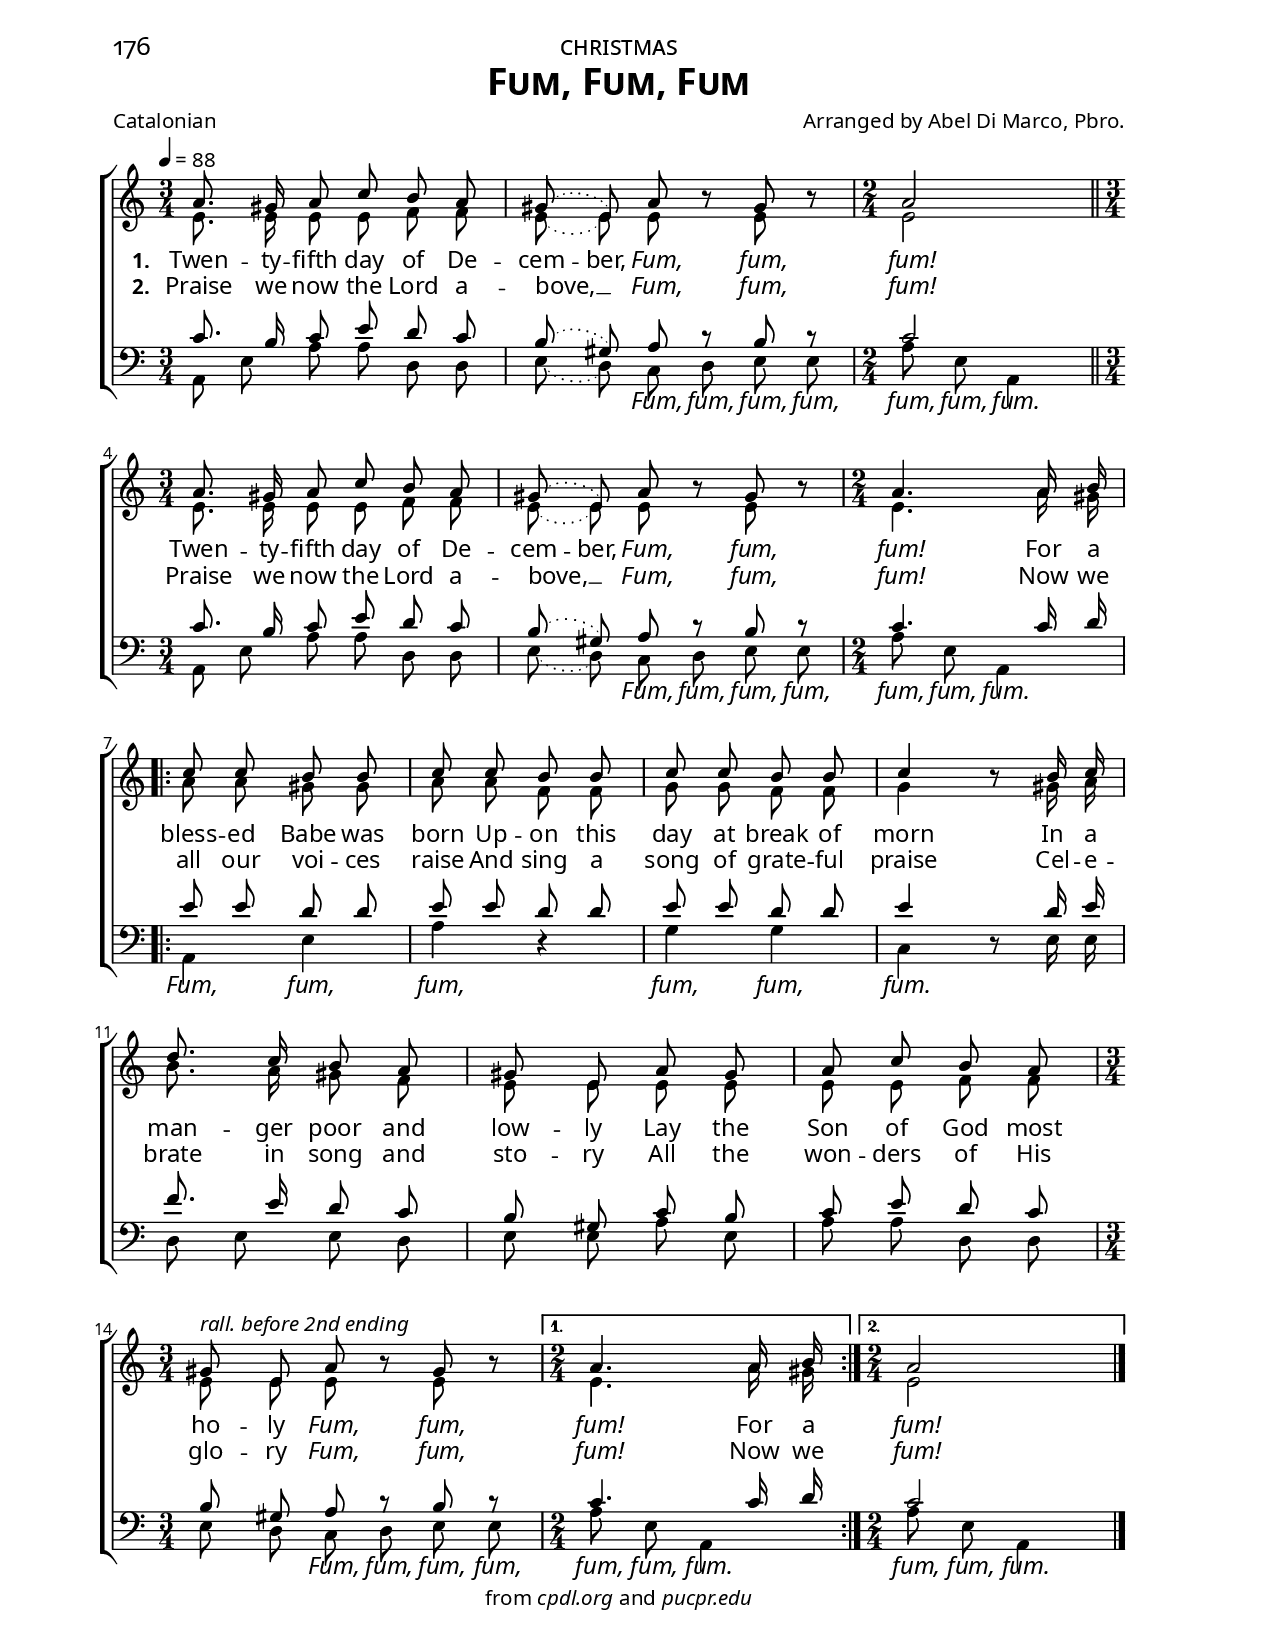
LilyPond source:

\version "2.14.2"
\include "util.ly"
\header {
  title = \markup{\override #'(font-name . "Garamond Premier Pro Semibold"){ \abs-fontsize #18 \smallCapsOldStyle"Fum, Fum, Fum"}}
  poet = \markup\oldStyleNum"Catalonian"
  composer = \markup\oldStyleNum"Arranged by Abel Di Marco, Pbro."
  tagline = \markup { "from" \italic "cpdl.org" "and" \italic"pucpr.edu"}
}
\paper {
  %print-all-headers = ##t
  paper-height = 11\in
  paper-width = 8.5\in
  indent = 0\in
  %system-system-spacing = #'((basic-distance . 10) (padding . 0))
  system-system-spacing =
    #'((basic-distance . 0)
       (minimum-distance . 0)
       (padding . -5)
       (stretchability . 100))
  ragged-last-bottom = ##f
  ragged-bottom = ##f
  two-sided = ##t
  inner-margin = 1\in
  outer-margin = 0.75\in
  top-margin = 0.26\in
  bottom-margin = 0.25\in
  first-page-number = #176
  print-first-page-number = ##t
  headerLine = \markup{\override #'(font-name . "Garamond Premier Pro") \smallCapsOldStyle"christmas"}
  oddHeaderMarkup = \markup\fill-line{
     \override #'(font-name . "Garamond Premier Pro")\abs-fontsize #12.5
     \combine 
        \fill-line{"" \on-the-fly #print-page-number-check-first
        \oldStylePageNum""
        }
        \fill-line{\headerLine}
  }
  evenHeaderMarkup = \markup {
     \override #'(font-name . "Garamond Premier Pro")\abs-fontsize #12.5
     \combine
        \on-the-fly #print-page-number-check-first
        \oldStylePageNum""
        \fill-line{\headerLine}
  }
}
#(set-global-staff-size 18) \paper{ #(define fonts (make-pango-font-tree "Garamond Premier Pro" "Garamond Premier Pro" "Garamond Premier Pro" (/ 18 20))) }
global = {
  \key c \major
  \time 3/4
  \autoBeamOff
  \override DynamicLineSpanner #'staff-padding = #0.0
  \override DynamicLineSpanner #'Y-extent = #'(-1 . 1)
}

sopMusic = \relative c' {
  \slurDotted
  \tempo 4 = 88
  a'8. gis16 a8 c b a |
  gis( e) a b8\rest gis b\rest
  \time 2/4 a2 \bar "||" \break
  
  \time 3/4 a8. gis16 a8 c b a |
  gis( e) a b8\rest gis b\rest
  \time 2/4 a4. a16 b | \break
  \repeat volta 2 {
    c8 c b b |
    
    c c b b |
    c c b b |
    c4 b8\rest b16 c |
    d8. c16 b8 a |
    gis e a gis |
    
    %page2
    a8 c b a |
    \time 3/4 gis8^\markup\italic"rall. before 2nd ending" e a b\rest gis b\rest |
  }
  \alternative {
    {
      \time 2/4 a4. a16 b
    }
    {
      \time 2/4 a2 \bar "|."
    }
  }
}
sopWords = \lyricmode {
  
}

altoMusic = \relative c' {
  \slurDotted
  e8. e16 e8 e f f |
  e( e) e s e s |
  e2 |
  
  e8. e16 e8 e f f |
  e( e) e s e s |
  e4. a16 gis |
  a8 a gis gis |
  
  a a f f |
  g g f f |
  g4 s8 gis16 a |
  b8. a16 gis8 f |
  e e e e |
  
  %page2
  e e f f |
  e e e s e s |
  e4. a16 gis |
  
  e2 \bar "|."
}
altoWords = \lyricmode {
  \dropLyricsV
  \set ignoreMelismata = ##t
  \set stanza = #"1. "
  Twen -- ty -- fifth day of De -- cem -- ber,
  \markup\italic Fum, \markup\italic fum, \markup\italic fum!
  Twen -- ty -- fifth day of De -- cem -- ber,
  \markup\italic Fum, \markup\italic fum, \markup\italic fum!
  
  For a bless -- ed Babe was born
  Up -- on this day at break of morn
  In a man -- ger poor and low -- ly
  Lay the Son of God most ho -- ly
  \markup\italic Fum, \markup\italic fum, \markup\italic fum!
  
  For a
  \markup\italic fum!
  
}
altoWordsII = \lyricmode {
  \dropLyricsV
  \set ignoreMelismata = ##t
%\markup\italic
  \set stanza = #"2. "
  Praise we now the Lord a -- bove, __ _
  \markup\italic Fum, \markup\italic fum, \markup\italic fum!
  Praise we now the Lord a -- bove, __ _
  \markup\italic Fum, \markup\italic fum, \markup\italic fum!
  Now we all our voi -- ces raise
  And sing a song of grate -- ful praise
  Cel -- e -- brate in song and sto -- ry
  All the won -- ders of His glo -- ry
  \markup\italic Fum, \markup\italic fum, \markup\italic fum!
  
  Now we
  \markup\italic fum!
}
altoWordsIII = \lyricmode {
  \set stanza = #"3. "
  \set ignoreMelismata = ##t
}
altoWordsIV = \lyricmode {
  \set stanza = #"4. "
  \set ignoreMelismata = ##t
}
altoWordsV = \lyricmode {
  \set stanza = #"5. "
  \set ignoreMelismata = ##t
}
altoWordsVI = \lyricmode {
  \set stanza = #"6. "
  \set ignoreMelismata = ##t
}
tenorMusic = \relative c' {
  \slurDotted
  c8. b16 c8 e d c |
  b( gis) a r b r |
  c2 |
  
  c8. b16 c8 e d c |
  b( gis) a r b r |
  c4. c16 d |
  e8 e d d |
  
  e e d d |
  e e d d |
  e4 s8 d16 e |
  f8. e16 d8 c |
  b gis c b |
  
  %page2
  c8 e d c |
  b gis a r b r |
  c4. c16 d |
  
  c2 \bar "|."
}
tenorWords = \lyricmode {

}

bassMusic = \relative c {
  \slurDotted
  a8 e' a a d, d |
  e( d) c d e e |
  a e a,4 |
  
  a8 e' a a d, d |
  e( d) c d e e |
  a e a,4 |
  a e' |
  
  a d,\rest |
  g g c, d8\rest e16 e |
  d8 e e d |
  e e a e |
  
  %page2
  a8 a d, d |
  e d c d e e |
  a e a,4 |
  
  a'8 e a,4 \bar "|."
}
bassWords = \lyricmode {
  \repeat unfold 7 \skip1
  \markup\italic Fum, \markup\italic fum, \markup\italic fum, \markup\italic fum, 
  \markup\italic fum, \markup\italic fum, \markup\italic fum.
  
  \repeat unfold 7 \skip1
  \markup\italic Fum, \markup\italic fum, \markup\italic fum, \markup\italic fum, 
  \markup\italic fum, \markup\italic fum, \markup\italic fum.
  
  \markup\italic Fum, \markup\italic fum, \markup\italic fum,
  \markup\italic fum, \markup\italic fum, \markup\italic fum.
  
  \repeat unfold 16 \skip1
  \markup\italic Fum, \markup\italic fum, \markup\italic fum, \markup\italic fum, 
  \markup\italic fum, \markup\italic fum, \markup\italic fum.
  
  
  \markup\italic fum, \markup\italic fum, \markup\italic fum.
  
}

pianoRH = \relative c' {
  
}
pianoLH = \relative c' {
  
}

\score {
  <<
   \new ChoirStaff <<
    \new Staff = women <<
      \new Voice = "sopranos" { \voiceOne << \global \sopMusic >> }
      \new Voice = "altos" { \voiceTwo << \global \altoMusic >> }
    >>
    \new Lyrics \with { alignAboveContext = #"women" \override VerticalAxisGroup #'nonstaff-relatedstaff-spacing = #'((basic-distance . 1))} \lyricsto "sopranos" \sopWords
    \new Lyrics = "altosVI"  \with { alignBelowContext = #"women" } \lyricsto "altos" \altoWordsVI
    \new Lyrics = "altosV"  \with { alignBelowContext = #"women" } \lyricsto "altos" \altoWordsV
    \new Lyrics = "altosIV"  \with { alignBelowContext = #"women" } \lyricsto "altos" \altoWordsIV
    \new Lyrics = "altosIII"  \with { alignBelowContext = #"women" } \lyricsto "altos" \altoWordsIII
    \new Lyrics = "altosII"  \with { alignBelowContext = #"women" } \lyricsto "altos" \altoWordsII
    \new Lyrics = "altos"  \with { alignBelowContext = #"women" \override VerticalAxisGroup #'nonstaff-relatedstaff-spacing = #'((basic-distance . 1))} \lyricsto "altos" \altoWords
   \new Staff = men <<
      \clef bass
      \new Voice = "tenors" { \voiceOne << \global \tenorMusic >> }
      \new Voice = "basses" { \voiceTwo << \global \bassMusic >> }
    >>
    \new Lyrics \with { alignAboveContext = #"men" \override VerticalAxisGroup #'nonstaff-relatedstaff-spacing = #'((basic-distance . 1)) } \lyricsto "tenors" \tenorWords
    \new Lyrics \with { alignBelowContext = #"men" \override VerticalAxisGroup #'nonstaff-relatedstaff-spacing = #'((basic-distance . 0) (padding . -0.5)) } \lyricsto "basses" \bassWords
  >>
%    \new PianoStaff << \new Staff { \new Voice { \pianoRH } } \new Staff { \clef "bass" \pianoLH } >>
  >>
  \layout {
  \context {
    \Lyrics
    \override LyricText #'font-size = #1.3
  }
    \context {
      \Score
      %\override SpacingSpanner #'base-shortest-duration = #(ly:make-moment 1 8)
      %\override SpacingSpanner #'common-shortest-duration = #(ly:make-moment 1 4)
    }
    \context {
      % Remove all empty staves
      % \Staff \RemoveEmptyStaves \override VerticalAxisGroup #'remove-first = ##t
    }
    \context {
      \Lyrics
      \override LyricText #'X-offset = #center-on-word
    }
  }
}

